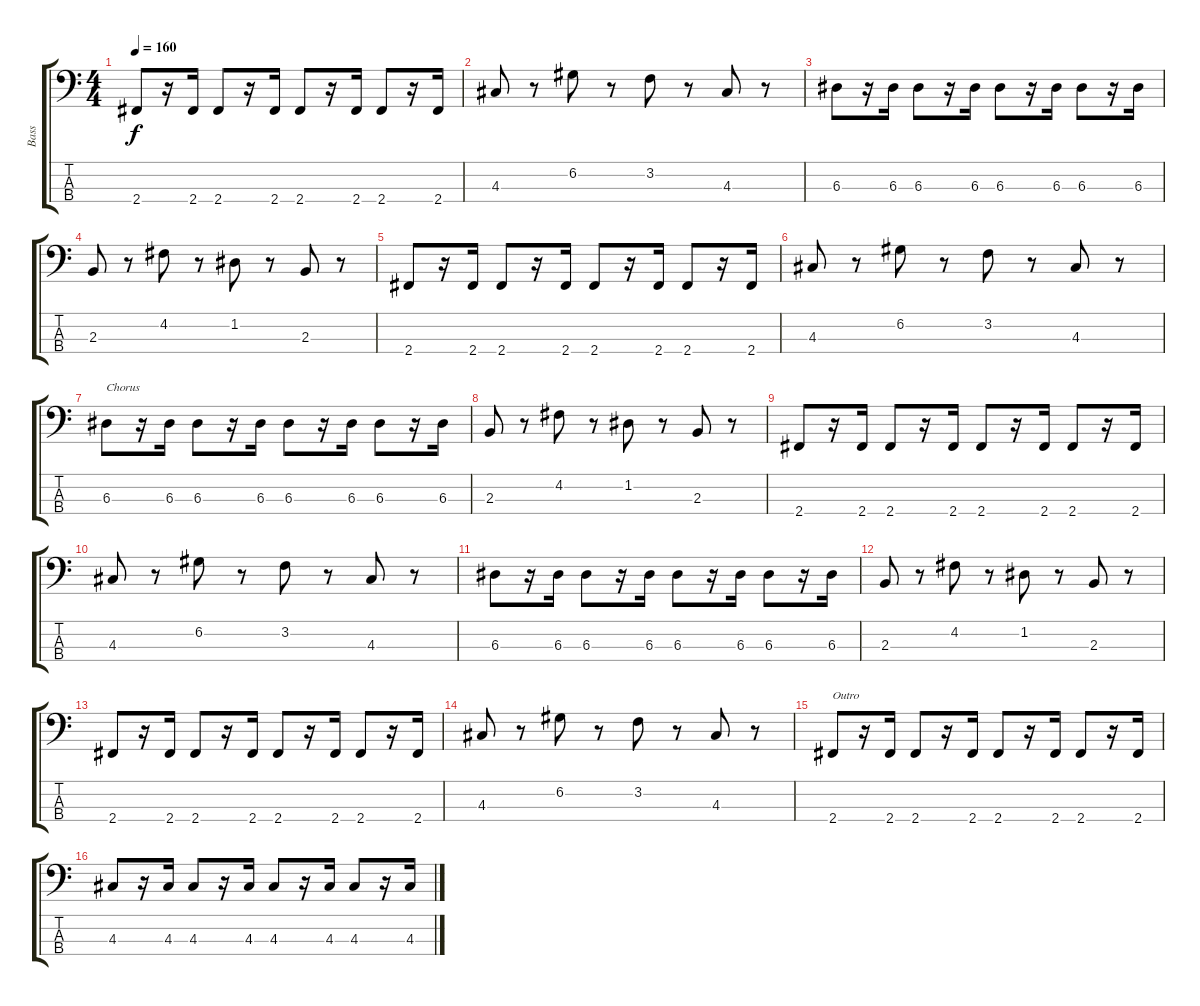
\track ("Bass" "Bass") {instrument electricbassfinger}
\staff {score tabs}
\tuning (G2 D2 A1 E1) {hide}
\ts (4 4)
\tempo 160
\clef f4
\ks c
2.4.8{dy f} r.16 2.4.16 2.4.8 r.16 2.4.16 2.4.8 r.16 2.4.16 2.4.8 r.16 2.4.16 |
4.3.8 r.8 6.2.8 r.8 3.2.8 r.8 4.3.8 r.8 |
6.3.8 r.16 6.3.16 6.3.8 r.16 6.3.16 6.3.8 r.16 6.3.16 6.3.8 r.16 6.3.16 |
2.3.8 r.8 4.2.8 r.8 1.2.8 r.8 2.3.8 r.8 |
2.4.8 r.16 2.4.16 2.4.8 r.16 2.4.16 2.4.8 r.16 2.4.16 2.4.8 r.16 2.4.16 |
4.3.8 r.8 6.2.8 r.8 3.2.8 r.8 4.3.8 r.8 |
6.3.8{txt "Chorus"} r.16 6.3.16 6.3.8 r.16 6.3.16 6.3.8 r.16 6.3.16 6.3.8 r.16 6.3.16 |
2.3.8 r.8 4.2.8 r.8 1.2.8 r.8 2.3.8 r.8 |
2.4.8 r.16 2.4.16 2.4.8 r.16 2.4.16 2.4.8 r.16 2.4.16 2.4.8 r.16 2.4.16 |
4.3.8 r.8 6.2.8 r.8 3.2.8 r.8 4.3.8 r.8 |
6.3.8 r.16 6.3.16 6.3.8 r.16 6.3.16 6.3.8 r.16 6.3.16 6.3.8 r.16 6.3.16 |
2.3.8 r.8 4.2.8 r.8 1.2.8 r.8 2.3.8 r.8 |
2.4.8 r.16 2.4.16 2.4.8 r.16 2.4.16 2.4.8 r.16 2.4.16 2.4.8 r.16 2.4.16 |
4.3.8 r.8 6.2.8 r.8 3.2.8 r.8 4.3.8 r.8 |
2.4.8{txt "Outro"} r.16 2.4.16 2.4.8 r.16 2.4.16 2.4.8 r.16 2.4.16 2.4.8 r.16 2.4.16 |
4.3.8 r.16 4.3.16 4.3.8 r.16 4.3.16 4.3.8 r.16 4.3.16 4.3.8 r.16 4.3.16
